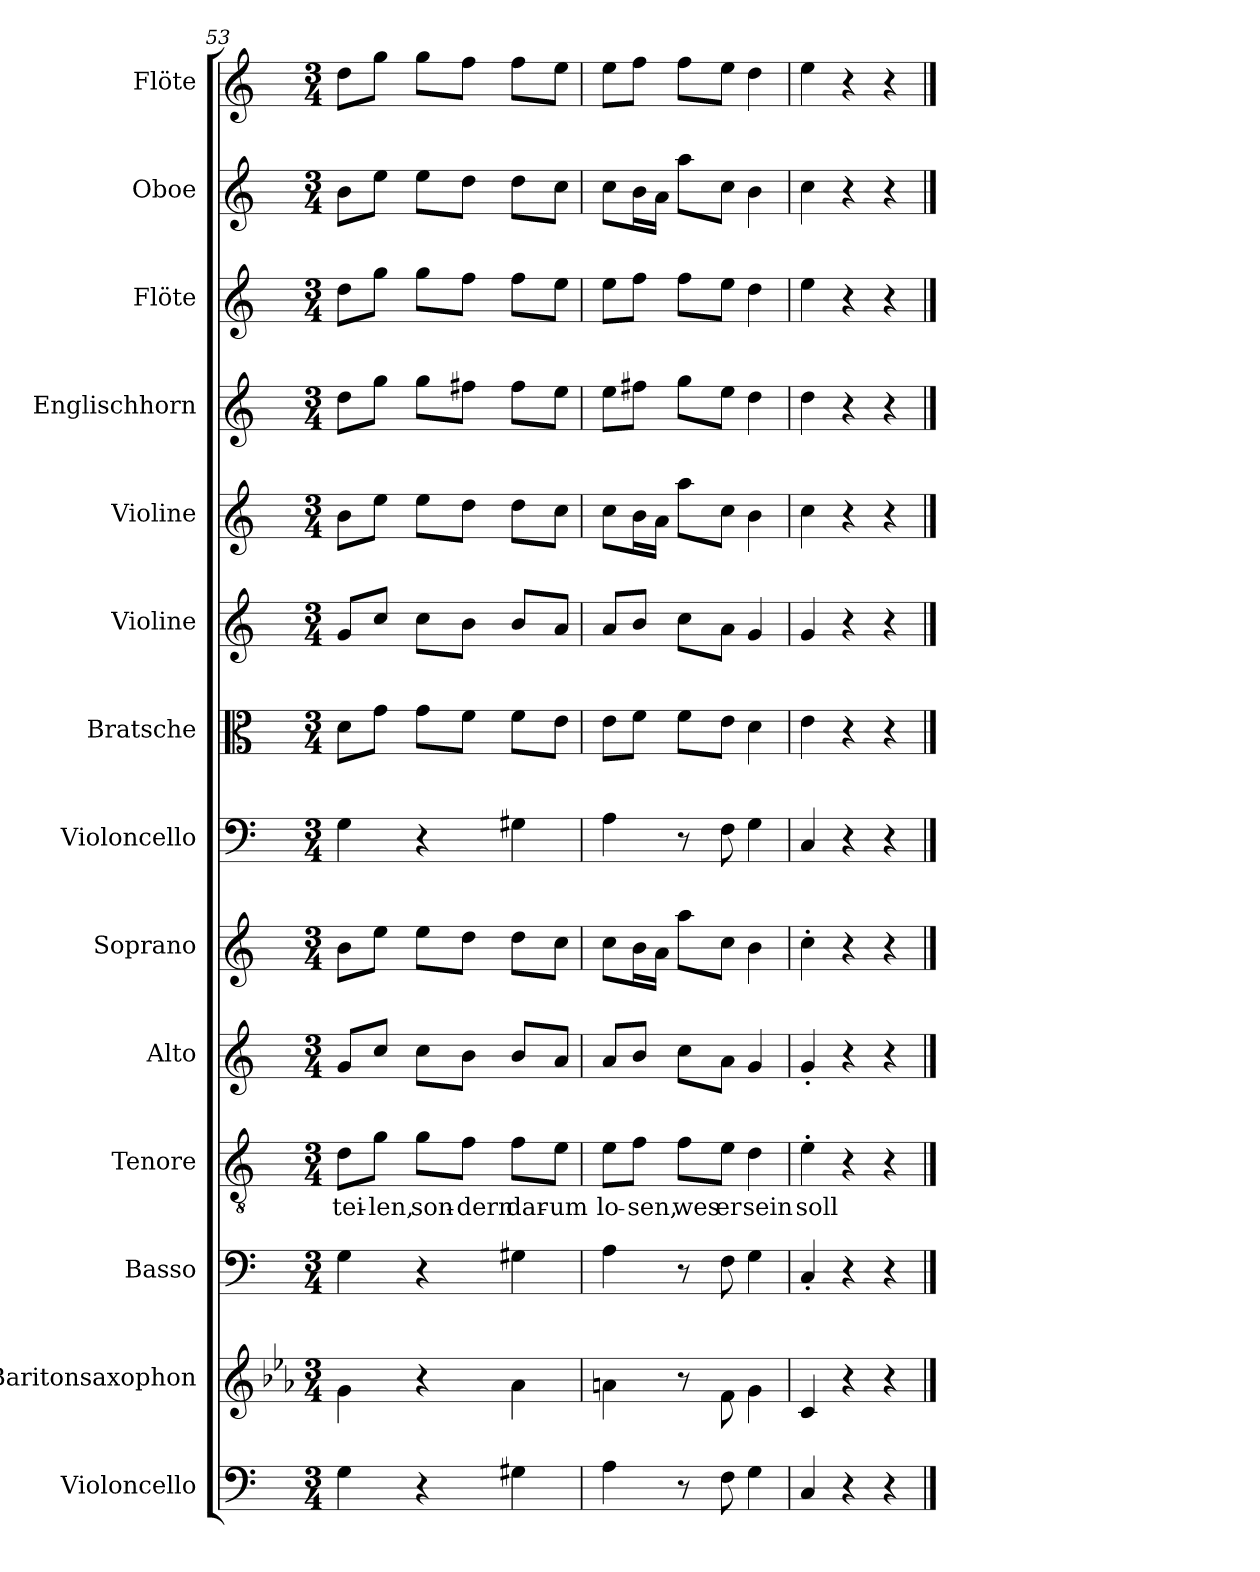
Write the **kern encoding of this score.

**kern	**kern	**kern	**kern	**text	**kern	**kern	**kern	**kern	**kern	**kern	**kern	**kern	**kern	**kern
*part14	*part13	*part12	*part11	*part11	*part10	*part9	*part8	*part7	*part6	*part5	*part4	*part3	*part2	*part1
*staff14	*staff13	*staff12	*staff11	*staff11	*staff10	*staff9	*staff8	*staff7	*staff6	*staff5	*staff4	*staff3	*staff2	*staff1
*I"Violoncello	*I"Baritonsaxophon	*I"Basso	*I"Tenore	*	*I"Alto	*I"Soprano	*I"Violoncello	*I"Bratsche	*I"Violine	*I"Violine	*I"Englischhorn	*I"Flöte	*I"Oboe	*I"Flöte
*I'Vc.	*I'Sax.	*I'Bs.	*I'Ten.	*	*I'Al.	*I'Sop.	*I'Vc.	*I'Bra.	*I'Vl.	*I'Vl.	*I'Hn.	*I'Fl.	*I'Ob.	*I'Fl.
!!LO:PB:g=z
*clefF4	*clefG2	*clefF4	*clefGv2	*	*clefG2	*clefG2	*clefF4	*clefC3	*clefG2	*clefG2	*clefG2	*clefG2	*clefG2	*clefG2
*	*ITrd12c21	*	*	*	*	*	*	*	*	*	*ITrd4c7	*	*	*
*k[]	*k[b-e-a-]	*k[]	*k[]	*	*k[]	*k[]	*k[]	*k[]	*k[]	*k[]	*k[b-]	*k[]	*k[]	*k[]
*M3/4	*M3/4	*M3/4	*M3/4	*	*M3/4	*M3/4	*M3/4	*M3/4	*M3/4	*M3/4	*M3/4	*M3/4	*M3/4	*M3/4
=53	=53	=53	=53	=53	=53	=53	=53	=53	=53	=53	=53	=53	=53	=53
!	!	!	!	!LO:LY:b	!	!	!	!	!	!	!	!	!	!
4G\	4G\	4G\	8d\L	-tei-	8g/L	8b\L	4G\	8d\L	8g/L	8b\L	8g\L	8dd\L	8b\L	8dd\L
!	!	!	!	!LO:LY:b	!	!	!	!	!	!	!	!	!	!
.	.	.	8g\J	-len,	8cc/J	8ee\J	.	8g\J	8cc/J	8ee\J	8cc\J	8gg\J	8ee\J	8gg\J
!	!	!	!	!LO:LY:b	!	!	!	!	!	!	!	!	!	!
4r	4r	4r	8g\L	son-	8cc\L	8ee\L	4r	8g\L	8cc\L	8ee\L	8cc\L	8gg\L	8ee\L	8gg\L
!	!	!	!	!LO:LY:b	!	!	!	!	!	!	!	!	!	!
.	.	.	8f\J	-dern	8b\J	8dd\J	.	8f\J	8b\J	8dd\J	8bn\J	8ff\J	8dd\J	8ff\J
!	!	!	!	!LO:LY:b	!	!	!	!	!	!	!	!	!	!
4G#X\	4A-\	4G#X\	8f\L	dar-	8b/L	8dd\L	4G#X\	8f\L	8b/L	8dd\L	8b\L	8ff\L	8dd\L	8ff\L
!	!	!	!	!LO:LY:b	!	!	!	!	!	!	!	!	!	!
.	.	.	8e\J	-um	8a/J	8cc\J	.	8e\J	8a/J	8cc\J	8a\J	8ee\J	8cc\J	8ee\J
=54	=54	=54	=54	=54	=54	=54	=54	=54	=54	=54	=54	=54	=54	=54
!	!	!	!	!LO:LY:b	!	!	!	!	!	!	!	!	!	!
4A\	4An\	4A\	8e\L	lo-	8a/L	8cc\L	4A\	8e\L	8a/L	8cc\L	8a\L	8ee\L	8cc\L	8ee\L
!	!	!	!	!LO:LY:b	!	!	!	!	!	!	!	!	!	!
.	.	.	8f\J	-sen,	8b/J	16b\L	.	8f\J	8b/J	16b\L	8bn\J	8ff\J	16b\L	8ff\J
.	.	.	.	.	.	16a\JJ	.	.	.	16a\JJ	.	.	16a\JJ	.
!	!	!	!	!LO:LY:b	!	!	!	!	!	!	!	!	!	!
8r	8r	8r	8f\L	wes	8cc\L	8aa\L	8r	8f\L	8cc\L	8aa\L	8cc\L	8ff\L	8aa\L	8ff\L
!	!	!	!	!LO:LY:b	!	!	!	!	!	!	!	!	!	!
8F\	8F\	8F\	8e\J	er	8a\J	8cc\J	8F\	8e\J	8a\J	8cc\J	8a\J	8ee\J	8cc\J	8ee\J
!	!	!	!	!LO:LY:b	!	!	!	!	!	!	!	!	!	!
4G\	4G\	4G\	4d\	sein	4g/	4b\	4G\	4d\	4g/	4b\	4g\	4dd\	4b\	4dd\
=55	=55	=55	=55	=55	=55	=55	=55	=55	=55	=55	=55	=55	=55	=55
!	!	!	!	!LO:LY:b	!	!	!	!	!	!	!	!	!	!
4C/	4C/	4C'/	4e'\	soll	4g'/	4cc'\	4C/	4e\	4g/	4cc\	4g\	4ee\	4cc\	4ee\
4r	4r	4r	4r	.	4r	4r	4r	4r	4r	4r	4r	4r	4r	4r
4r	4r	4r	4r	.	4r	4r	4r	4r	4r	4r	4r	4r	4r	4r
==	==	==	==	==	==	==	==	==	==	==	==	==	==	==
*-	*-	*-	*-	*-	*-	*-	*-	*-	*-	*-	*-	*-	*-	*-
